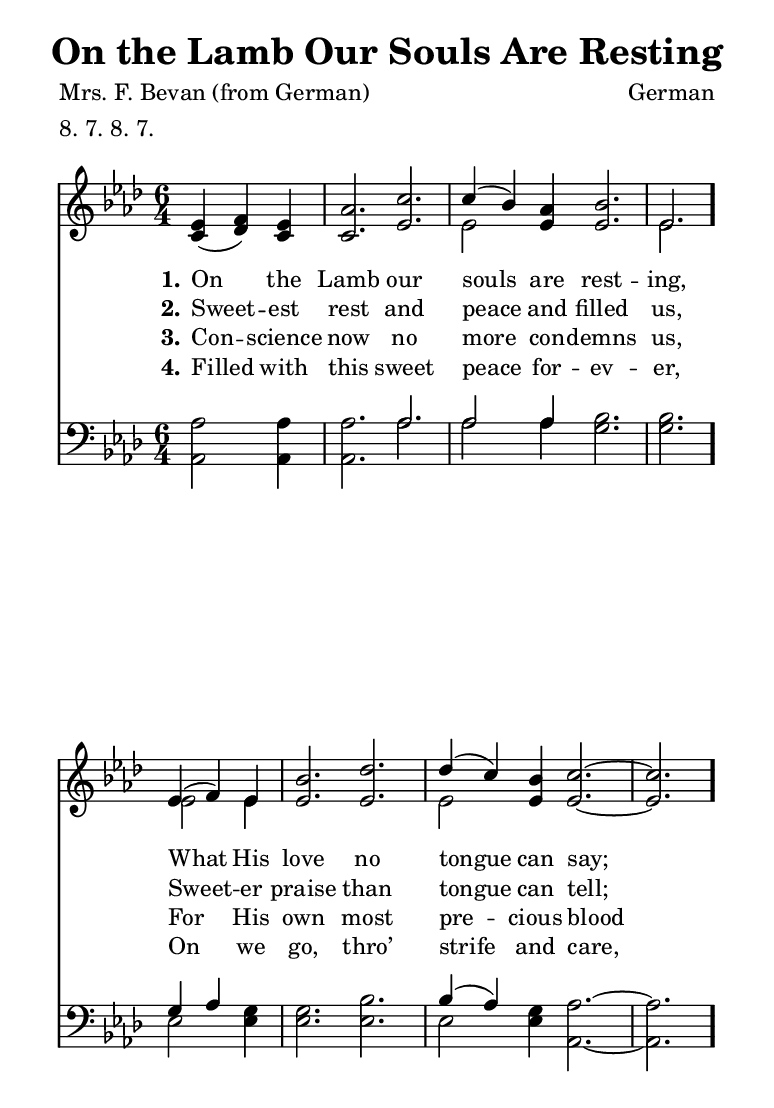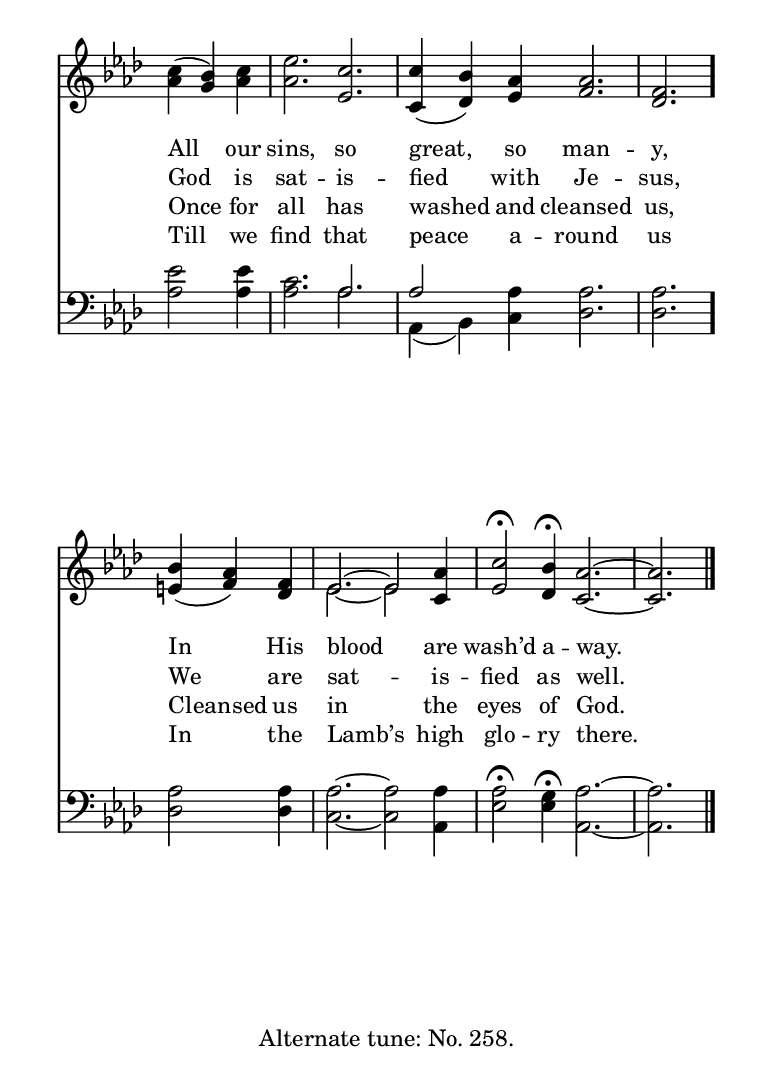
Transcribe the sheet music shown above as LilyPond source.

\include "common/global.ily"
\paper {
  \include "common/paper.ily"
  ragged-last-bottom = ##t
  systems-per-page = ##f
  system-count = #(cond (is-eogsized 2) (#t #f))
}

\header{
  hymnnumber = "171"
  title = "On the Lamb Our Souls Are Resting"
  tunename = "Zurich"
  meter = "8. 7. 8. 7."
  poet = "Mrs. F. Bevan (from German)"
  composer = "German"
  %copyright = ""
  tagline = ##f
}

ta = { \tempo 2=80 }
tb = { \tempo 2=40 }

global = {
  \include "common/overrides.ily"
  \override Staff.TimeSignature.style = #'numbered
  \time 6/4
  \override Score.MetronomeMark.transparent = ##t % hide all fermata changes too
  \tempo 2=80
  \key aes \major
  \partial 2.
  \autoBeamOff
}

notesSoprano = {
\global
\relative c' {

  ees4( f) ees | aes2. c | c4( bes) aes bes2. | ees,
  ees4( f) ees | bes'2. des | des4( c) bes c2. ~ | c
  c4( bes) c | ees2. c | c4( bes) aes aes2. | f
  bes4( aes) f | ees2. ~ ees2 aes4 | \tb c2 \fermata bes4 \fermata \ta aes2. ~ | aes

  \bar "|."

}
}

notesAlto = {
\global
\relative e' {

  c4( des) c | c2. ees | ees2 ees4 ees2. | ees2.
  ees2 ees4 | ees2. ees | ees2 ees4 ees2. ~ | ees
  aes4( g) aes | aes2. ees2. | c4( des) ees f2. | des
  e4( f) des | ees2. ~ ees2 c4 | ees2 des4 c2. ~ | c

}
}

notesTenor = {
\global
\relative a {

  aes2 aes4 | aes2. aes | aes2 aes4 bes2. | bes
  g4 aes g | g2. bes2. | bes4( aes) g aes2. ~ | aes
  ees'2 ees4 | c2. aes | aes2 aes4 aes2. | aes
  aes2 aes4 | aes2. ~ aes2 aes4 | aes2 g4 aes2. ~ | aes

}
}

notesBass = {
\global
\relative f, {

  aes2 aes4 | aes2. aes' | aes2 aes4 g2. | g
  ees2 ees4 | ees2. ees | ees2 ees4 aes,2. ~ | aes
  aes'2 aes4 | aes2. aes | aes,4( bes) c des2. | des
  des2 des4 | c2. ~ c2 aes4 | ees'2 \fermata ees4 \fermata aes,2. ~ | aes

}
}

wordsA = \lyricmode {
\set stanza = "1."

On the Lamb our souls are rest -- ing, \bar "."
What His love no tongue can say; \bar "."
All our sins, so great, so man -- y, \bar "."
In His blood are wash’d a -- way. \bar "."

}

wordsB = \lyricmode {
\set stanza = "2."

Sweet -- est rest and peace and filled us,
Sweet -- er praise than tongue can tell;
God is sat -- is -- fied with Je -- sus,
We are sat -- is -- fied as well.

}

wordsC = \lyricmode {
\set stanza = "3."

Con -- science now no more con -- demns us,
For His own most pre -- cious blood
Once for all has washed and cleansed us,
Cleansed us in the eyes of God.

}

wordsD = \lyricmode {
\set stanza = "4."

Filled with this sweet peace for -- ev -- er,
On we go, thro’ strife and care,
Till we find that peace a -- round us
In the Lamb’s high glo -- ry there.

}

\score {
  \context ChoirStaff <<
    \context Staff = upper <<
      \set ChoirStaff.systemStartDelimiter = #'SystemStartBar
      \partcombine #'(2 . 9) \notesSoprano \notesAlto
      \context NullVoice = sopranos { \voiceOne << \notesSoprano >> }
      \context NullVoice = altos { \voiceTwo << \notesAlto >> }
      \context Lyrics = one   \lyricsto sopranos \wordsA
      \context Lyrics = two   \lyricsto sopranos \wordsB
      \context Lyrics = three \lyricsto sopranos \wordsC
      \context Lyrics = four  \lyricsto sopranos \wordsD
    >>
    \context Staff = men <<
      \clef bass
      \partcombine #'(2 . 9) \notesTenor \notesBass
      \context NullVoice = tenors { \voiceOne << \notesTenor >> }
      \context NullVoice = basses { \voiceTwo << \notesBass >> }
    >>
  >>
  \layout {
    \include "common/layout.ily"
  }
  \midi{
    \include "common/midi.ily"
  }
}

\noPageBreak

\markup { \vspace #2 \fill-line { \raise #2 \line { Alternate tune: No. 258. } } }

\version "2.19.49"  % necessary for upgrading to future LilyPond versions.

% vi:set et ts=2 sw=2 ai nocindent syntax=lilypond:
